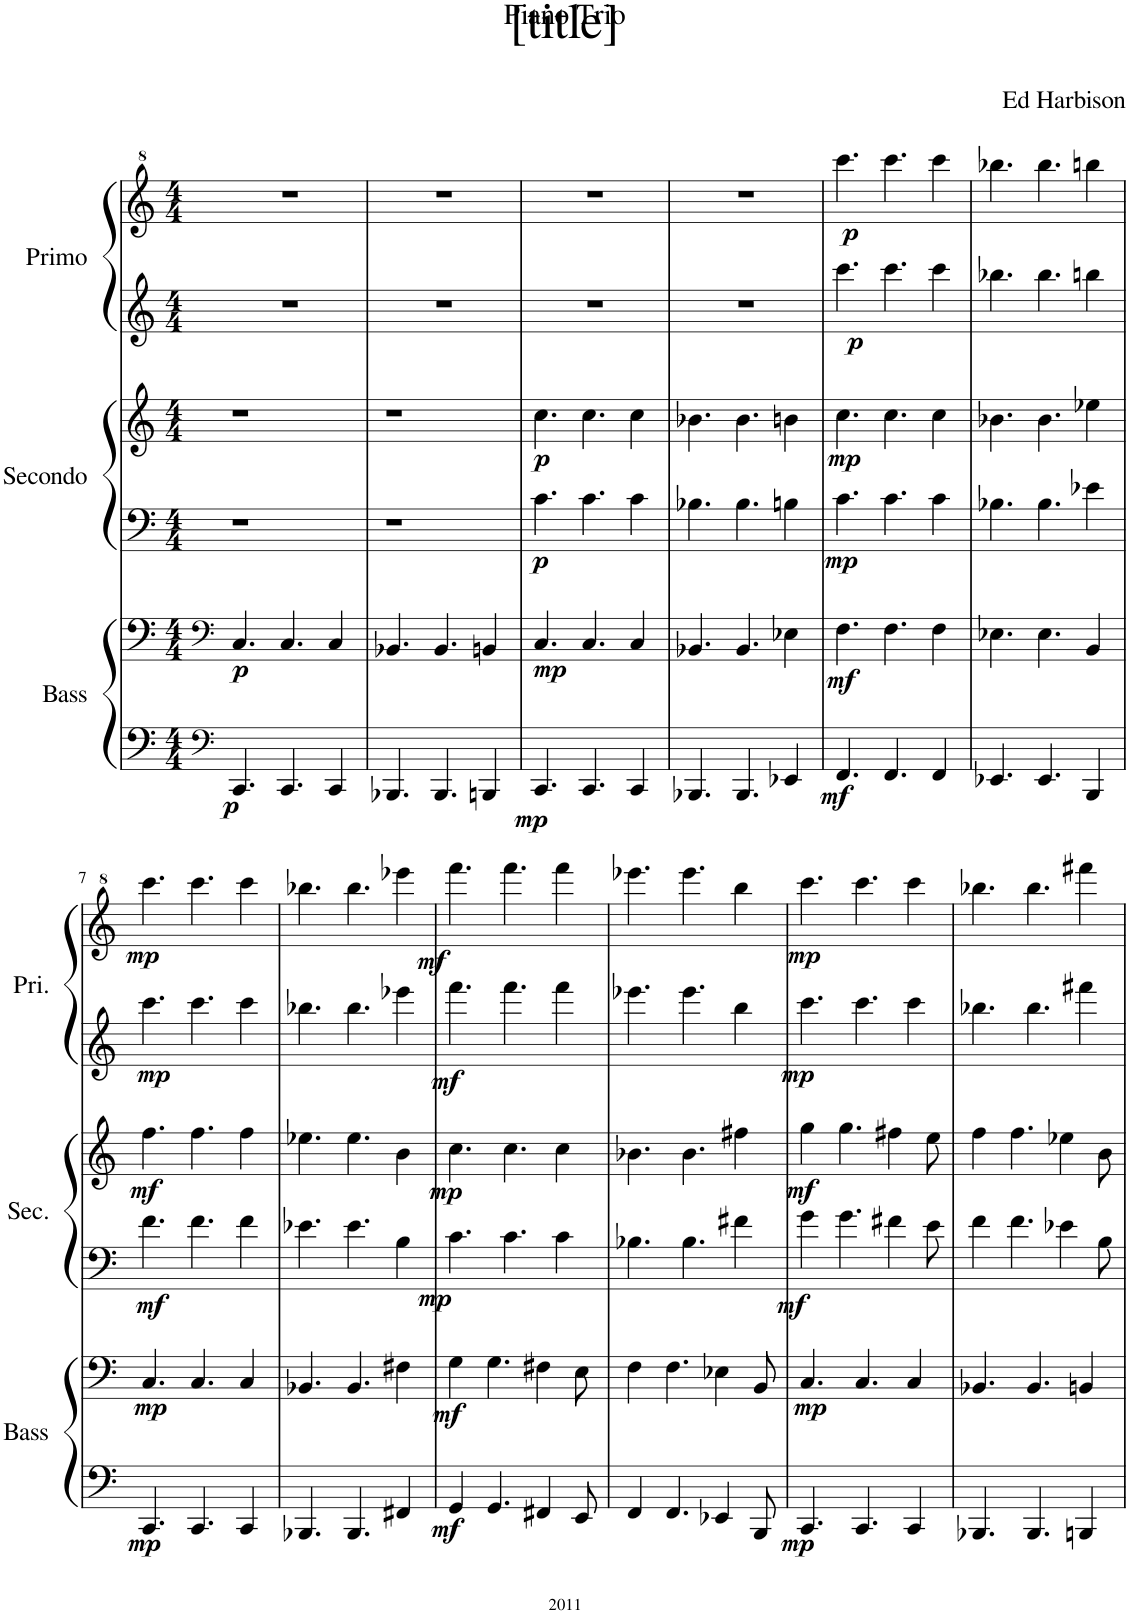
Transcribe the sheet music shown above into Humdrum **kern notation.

**kern	**kern	**dynam	**kern	**kern	**dynam	**kern	**kern	**dynam
*part3	*part3	*part3	*part2	*part2	*part2	*part1	*part1	*part1
*staff6	*staff5	*staff5/6	*staff4	*staff3	*staff3/4	*staff2	*staff1	*staff1/2
*I"Bass	*	*	*I"Secondo	*	*	*I"Primo	*	*
*I'Bass	*	*	*I'Sec.	*	*	*I'Pri.	*	*
*clefF4	*clefF4	*	*clefF4	*clefG2	*	*clefG2	*clefG^2	*
*k[]	*k[]	*	*k[]	*k[]	*	*k[]	*k[]	*
*M4/4	*M4/4	*	*M4/4	*M4/4	*	*M4/4	*M4/4	*
=1	=1	=1	=1	=1	=1	=1	=1	=1
!	!	!LO:DY:b=2	!	!	!	!	!	!
!	!	!LO:DY:n=1:b	!	!	!	!	!	!
4.CC/	4.C/	p p	1r	1r	.	1r	1r	.
4.CC/	4.C/	.	.	.	.	.	.	.
4CC/	4C/	.	.	.	.	.	.	.
=2	=2	=2	=2	=2	=2	=2	=2	=2
4.BBB-X/	4.BB-X/	.	1r	1r	.	1r	1r	.
4.BBB-/	4.BB-/	.	.	.	.	.	.	.
4BBBn/	4BBn/	.	.	.	.	.	.	.
=3	=3	=3	=3	=3	=3	=3	=3	=3
!	!	!LO:DY:b=2	!	!	!	!	!	!
!	!	!LO:DY:n=1:b	!	!	!LO:DY:b=2	!	!	!
!	!	!	!	!	!LO:DY:n=1:b	!	!	!
4.CC/	4.C/	mp mp	4.c\	4.cc\	p p	1r	1r	.
4.CC/	4.C/	.	4.c\	4.cc\	.	.	.	.
4CC/	4C/	.	4c\	4cc\	.	.	.	.
=4	=4	=4	=4	=4	=4	=4	=4	=4
4.BBB-X/	4.BB-X/	.	4.B-X\	4.b-X\	.	1r	1r	.
4.BBB-/	4.BB-/	.	4.B-\	4.b-\	.	.	.	.
4EE-X/	4E-X\	.	4Bn\	4bn\	.	.	.	.
=5	=5	=5	=5	=5	=5	=5	=5	=5
!	!	!LO:DY:b=2	!	!	!	!	!	!
!	!	!LO:DY:n=1:b	!	!	!LO:DY:b=2	!	!	!
!	!	!	!	!	!LO:DY:n=1:b	!	!	!LO:DY:b=2
!	!	!	!	!	!	!	!	!LO:DY:n=1:b
4.FF/	4.F\	mf mf	4.c\	4.cc\	mp mp	4.ccc\	4.cccc\	p p
4.FF/	4.F\	.	4.c\	4.cc\	.	4.ccc\	4.cccc\	.
4FF/	4F\	.	4c\	4cc\	.	4ccc\	4cccc\	.
=6	=6	=6	=6	=6	=6	=6	=6	=6
4.EE-X/	4.E-X\	.	4.B-X\	4.b-X\	.	4.bb-X\	4.bbb-X\	.
4.EE-/	4.E-\	.	4.B-\	4.b-\	.	4.bb-\	4.bbb-\	.
4BBB/	4BB/	.	4e-X\	4ee-X\	.	4bbn\	4bbbn\	.
!!LO:LB:g=z
=7	=7	=7	=7	=7	=7	=7	=7	=7
!	!	!LO:DY:b=2	!	!	!	!	!	!
!	!	!LO:DY:n=1:b	!	!	!LO:DY:b=2	!	!	!
!	!	!	!	!	!LO:DY:n=1:b	!	!	!LO:DY:b=2
!	!	!	!	!	!	!	!	!LO:DY:n=1:b
4.CC/	4.C/	mp mp	4.f\	4.ff\	mf mf	4.ccc\	4.cccc\	mp mp
4.CC/	4.C/	.	4.f\	4.ff\	.	4.ccc\	4.cccc\	.
4CC/	4C/	.	4f\	4ff\	.	4ccc\	4cccc\	.
=8	=8	=8	=8	=8	=8	=8	=8	=8
4.BBB-X/	4.BB-X/	.	4.e-X\	4.ee-X\	.	4.bb-X\	4.bbb-X\	.
4.BBB-/	4.BB-/	.	4.e-\	4.ee-\	.	4.bb-\	4.bbb-\	.
!	!	!LO:DY:b=2	!	!	!	!	!	!
!	!	!LO:DY:n=1:b	!	!	!LO:DY:b=2	!	!	!
!	!	!	!	!	!LO:DY:n=1:b	!	!	!LO:DY:b=2
!	!	!	!	!	!	!	!	!LO:DY:n=1:b
4FF#X/	4F#X\	mf mf	4B\	4b\	mp mp	4eee-X\	4eeee-X\	mf mf
=9	=9	=9	=9	=9	=9	=9	=9	=9
4GG/	4G\	.	4.c\	4.cc\	.	4.fff\	4.ffff\	.
4.GG/	4.G\	.	.	.	.	.	.	.
.	.	.	4.c\	4.cc\	.	4.fff\	4.ffff\	.
4FF#X/	4F#X\	.	.	.	.	.	.	.
.	.	.	4c\	4cc\	.	4fff\	4ffff\	.
8EE/	8E\	.	.	.	.	.	.	.
=10	=10	=10	=10	=10	=10	=10	=10	=10
4FF/	4F\	.	4.B-X\	4.b-X\	.	4.eee-X\	4.eeee-X\	.
4.FF/	4.F\	.	.	.	.	.	.	.
.	.	.	4.B-\	4.b-\	.	4.eee-\	4.eeee-\	.
4EE-X/	4E-X\	.	.	.	.	.	.	.
.	.	.	4f#X\	4ff#X\	.	4bb\	4bbb\	.
8BBB/	8BB/	.	.	.	.	.	.	.
=11	=11	=11	=11	=11	=11	=11	=11	=11
!	!	!LO:DY:b=2	!	!	!	!	!	!
!	!	!LO:DY:n=1:b	!	!	!LO:DY:b=2	!	!	!
!	!	!	!	!	!LO:DY:n=1:b	!	!	!LO:DY:b=2
!	!	!	!	!	!	!	!	!LO:DY:n=1:b
4.CC/	4.C/	mp mp	4g\	4gg\	mf mf	4.ccc\	4.cccc\	mp mp
.	.	.	4.g\	4.gg\	.	.	.	.
4.CC/	4.C/	.	.	.	.	4.ccc\	4.cccc\	.
.	.	.	4f#X\	4ff#X\	.	.	.	.
4CC/	4C/	.	.	.	.	4ccc\	4cccc\	.
.	.	.	8e\	8ee\	.	.	.	.
=12	=12	=12	=12	=12	=12	=12	=12	=12
4.BBB-X/	4.BB-X/	.	4f\	4ff\	.	4.bb-X\	4.bbb-X\	.
.	.	.	4.f\	4.ff\	.	.	.	.
4.BBB-/	4.BB-/	.	.	.	.	4.bb-\	4.bbb-\	.
.	.	.	4e-X\	4ee-X\	.	.	.	.
4BBBn/	4BBn/	.	.	.	.	4fff#X\	4ffff#X\	.
.	.	.	8B\	8b\	.	.	.	.
=	=	=	=	=	=	=	=	=
*-	*-	*-	*-	*-	*-	*-	*-	*-
